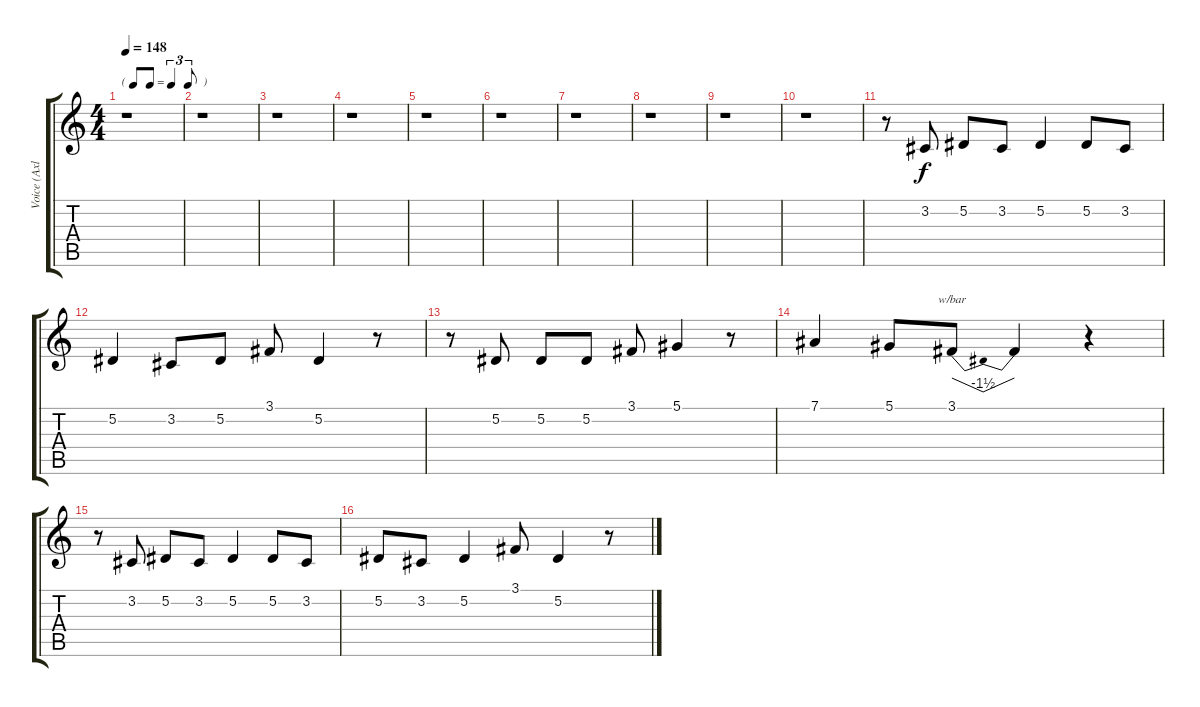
\track ("Voice (Axl)" "Voice (Axl") {instrument lead2sawtooth}
\staff {score tabs}
\tuning (Eb4 Bb3 Gb3 Db3 Ab2 Eb2) {hide}
\ts (4 4)
\tf triplet8th
\tempo 148
\clef g2
\ks c
r.1{dy f} |
r.1 |
r.1 |
r.1 |
r.1 |
r.1 |
r.1 |
r.1 |
r.1 |
r.1 |
r.8 3.2.8 5.2.8 3.2.8 5.2.4 5.2.8 3.2.8 |
5.2.4 3.2.8 5.2.8 3.1.8 5.2.4 r.8 |
r.8 5.2.8 5.2.8 5.2.8 3.1.8 5.1.4 r.8 |
7.1.4 5.1.8 3.1.8{tbe (dip default 0 0 30 -6 60 0)} 3.1{t}.4 r.4 |
r.8 3.2.8 5.2.8 3.2.8 5.2.4 5.2.8 3.2.8 |
5.2.8 3.2.8 5.2.4 3.1.8 5.2.4 r.8
